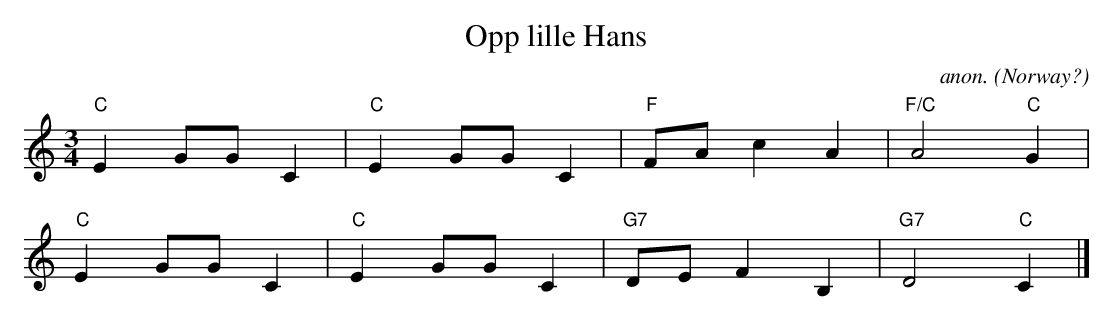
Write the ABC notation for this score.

X:1
T:Opp lille Hans
C:anon.
O:Norway?
M:3/4
L:1/8
K:C
"C"E2GGC2|"C"E2GGC2|"F"FAc2A2|"F/C"A4"C"G2|
"C"E2GGC2|"C"E2GGC2|"G7"DEF2B,2|"G7"D4"C"C2|]
